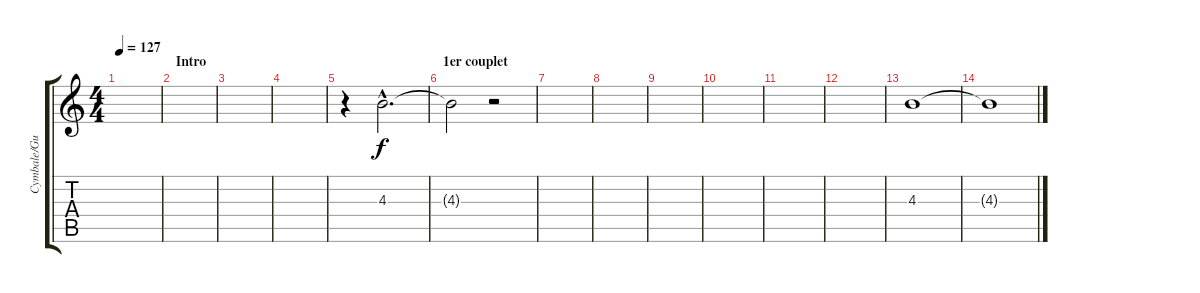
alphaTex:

\track ("Cymbale/Guitare solo" "Cymbale/Gu") {instrument distortionguitar}
\staff {score tabs}
\tuning (E4 B3 G3 D3 A2 E2) {hide}
\ts (4 4)
\tempo 127
\clef g2
\ks c
|
\section ("" "Intro")
|
|
|
r.4 4.3{hac}.2{d} |
\section ("" "1er couplet")
4.3{t}.2 r.2 |
|
|
|
|
|
|
4.3.1 |
4.3{t}.1
